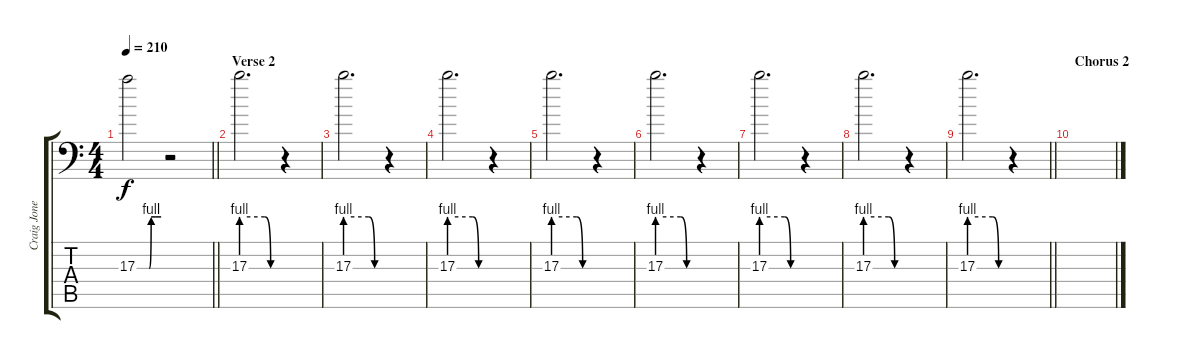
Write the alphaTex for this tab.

\track ("Craig Jones" "Craig Jone") {instrument guitarharmonics}
\staff {score tabs}
\tuning (Db6 Ab3 E3 B2 Gb2 B0) {hide}
\ts (4 4)
\tempo 210
\clef f4
\barLineRight lightlight
\ks c
17.3{be (custom 0 0 30 0 35 4 45 4 60 4)}.2{dy f} r.2 |
\section ("" "Verse 2")
17.3{be (custom 0 4 40 4 50 0 60 0)}.2{d} r.4 |
17.3{be (custom 0 4 40 4 50 0 60 0)}.2{d} r.4 |
17.3{be (custom 0 4 40 4 50 0 60 0)}.2{d} r.4 |
17.3{be (custom 0 4 40 4 50 0 60 0)}.2{d} r.4 |
17.3{be (custom 0 4 40 4 50 0 60 0)}.2{d} r.4 |
17.3{be (custom 0 4 40 4 50 0 60 0)}.2{d} r.4 |
17.3{be (custom 0 4 40 4 50 0 60 0)}.2{d} r.4 |
\barLineRight lightlight
17.3{be (custom 0 4 40 4 50 0 60 0)}.2{d} r.4 |
\section ("" "Chorus 2")
